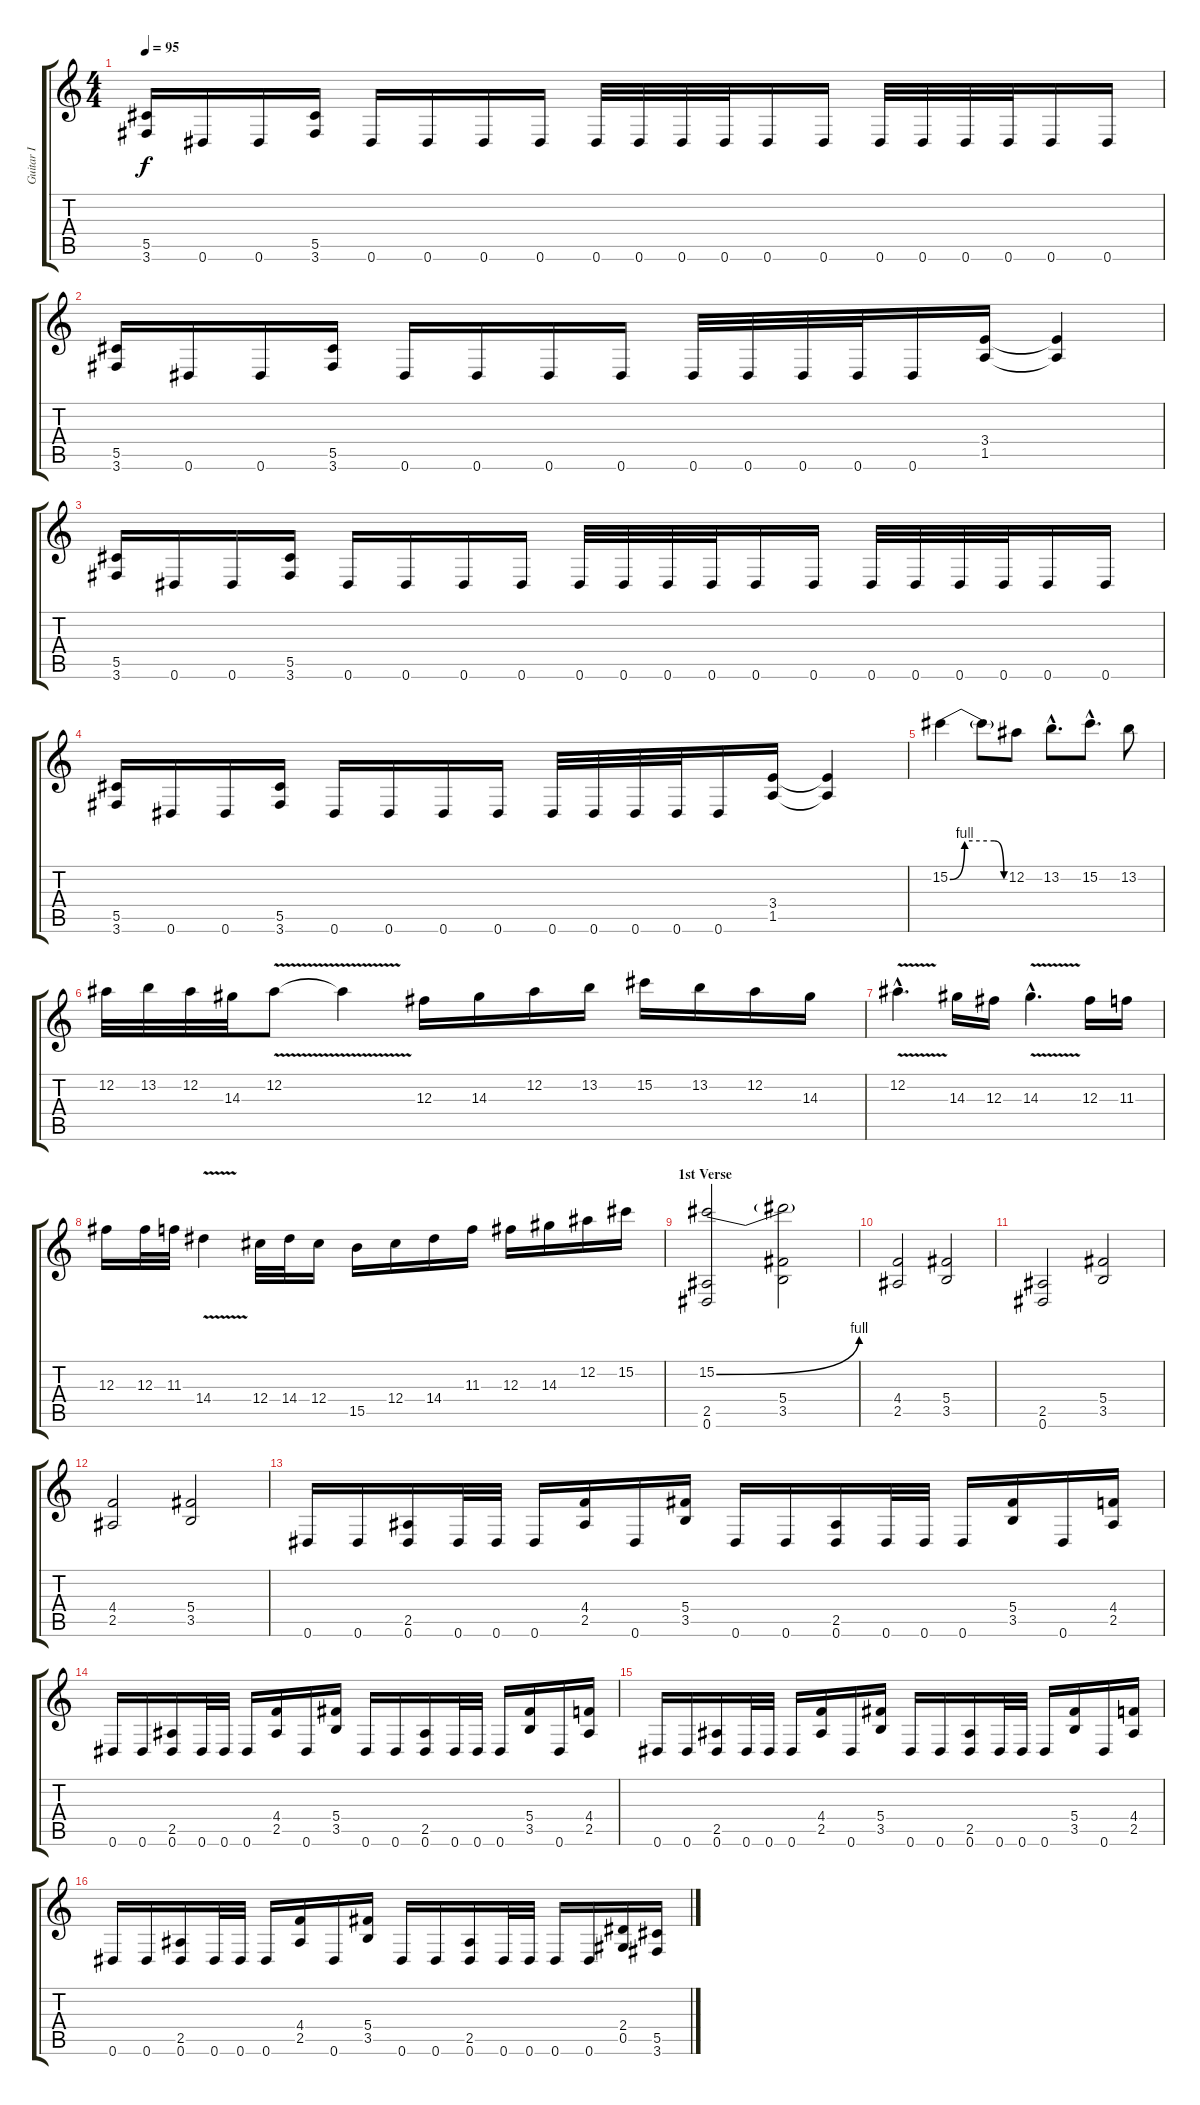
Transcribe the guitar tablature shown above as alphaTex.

\track ("Guitar I" "Guitar I") {instrument acousticguitarsteel}
\staff {score tabs}
\tuning (Eb4 Bb3 Gb3 Db3 Ab2 Eb2) {hide}
\ts (4 4)
\tempo 95
\clef g2
\ks c
(5.5 3.6).16{dy f balance 0 instrument distortionguitar} 0.6.16 0.6.16 (5.5 3.6).16 0.6.16 0.6.16 0.6.16 0.6.16 0.6.32 0.6.32 0.6.32 0.6.32 0.6.16 0.6.16 0.6.32 0.6.32 0.6.32 0.6.32 0.6.16 0.6.16 |
(5.5 3.6).16 0.6.16 0.6.16 (5.5 3.6).16 0.6.16 0.6.16 0.6.16 0.6.16 0.6.32 0.6.32 0.6.32 0.6.32 0.6.16 (3.4 1.5).16 (3.4{t} 1.5{t}).4 |
(5.5 3.6).16 0.6.16 0.6.16 (5.5 3.6).16 0.6.16 0.6.16 0.6.16 0.6.16 0.6.32 0.6.32 0.6.32 0.6.32 0.6.16 0.6.16 0.6.32 0.6.32 0.6.32 0.6.32 0.6.16 0.6.16 |
(5.5 3.6).16 0.6.16 0.6.16 (5.5 3.6).16 0.6.16 0.6.16 0.6.16 0.6.16 0.6.32 0.6.32 0.6.32 0.6.32 0.6.16 (3.4 1.5).16 (3.4{t} 1.5{t}).4 |
15.2{be (custom 0 0 15 4 45 4 55 0 60 0)}.4{volume 16} 15.2{t}.8 12.2.8 13.2{hac}.8{d} 15.2{hac}.8{d} 13.2.8 |
12.2.32 13.2.32 12.2.32 14.3.32 12.2{v}.8 12.2{t}.4 12.3.16 14.3.16 12.2.16 13.2.16 15.2.16 13.2.16 12.2.16 14.3.16 |
12.2{v hac}.4{d} 14.3.16 12.3.16 14.3{v hac}.4{d} 12.3.16 11.3.16 |
12.3.16 12.3.32 11.3.32 14.4{v}.4 12.4.32 14.4.32 12.4.16 15.5.16 12.4.16 14.4.16 11.3.16 12.3.16 14.3.16 12.2.16 15.2.16 |
\section ("" "1st Verse")
(15.2{be (bend 0 0 60 4)} 2.5 0.6).2{volume 13} (15.2{t} 5.4 3.5).2 |
(4.4 2.5).2 (5.4 3.5).2 |
(2.5 0.6).2 (5.4 3.5).2 |
(4.4 2.5).2 (5.4 3.5).2 |
0.6.16 0.6.16 (2.5 0.6).16 0.6.32 0.6.32 0.6.16 (4.4 2.5).16 0.6.16 (5.4 3.5).16 0.6.16 0.6.16 (2.5 0.6).16 0.6.32 0.6.32 0.6.16 (5.4 3.5).16 0.6.16 (4.4 2.5).16 |
0.6.16 0.6.16 (2.5 0.6).16 0.6.32 0.6.32 0.6.16 (4.4 2.5).16 0.6.16 (5.4 3.5).16 0.6.16 0.6.16 (2.5 0.6).16 0.6.32 0.6.32 0.6.16 (5.4 3.5).16 0.6.16 (4.4 2.5).16 |
0.6.16 0.6.16 (2.5 0.6).16 0.6.32 0.6.32 0.6.16 (4.4 2.5).16 0.6.16 (5.4 3.5).16 0.6.16 0.6.16 (2.5 0.6).16 0.6.32 0.6.32 0.6.16 (5.4 3.5).16 0.6.16 (4.4 2.5).16 |
0.6.16 0.6.16 (2.5 0.6).16 0.6.32 0.6.32 0.6.16 (4.4 2.5).16 0.6.16 (5.4 3.5).16 0.6.16 0.6.16 (2.5 0.6).16 0.6.32 0.6.32 0.6.16 0.6.16 (2.4 0.5).16 (5.5 3.6).16
